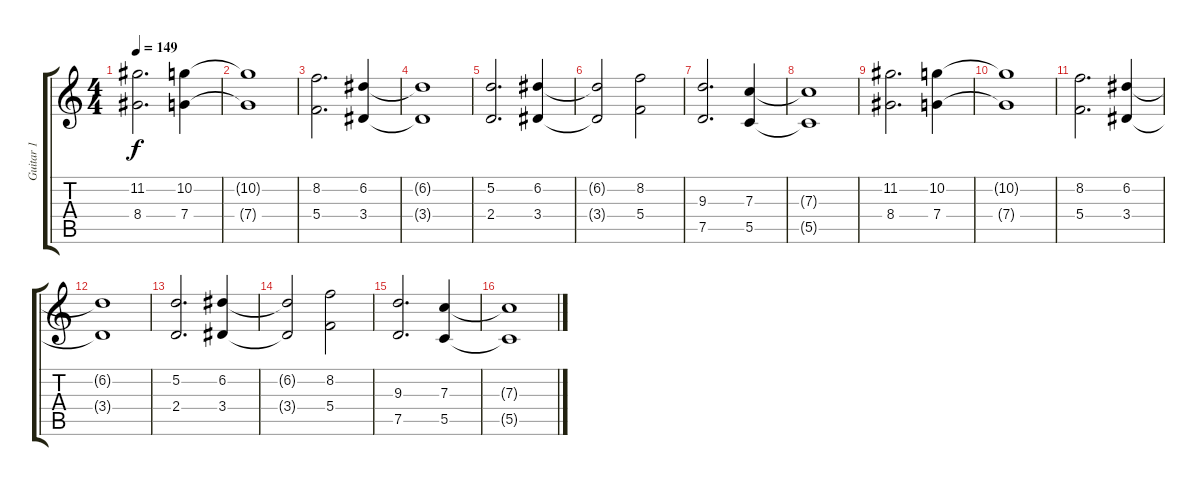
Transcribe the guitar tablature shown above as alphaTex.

\track ("Guitar 1" "Guitar 1") {instrument electricguitarclean}
\staff {score tabs}
\tuning (D4 A3 F3 C3 G2 C2) {hide}
\ts (4 4)
\tempo 149
\clef g2
\ks c
(11.2 8.4).2{d dy f volume 13 instrument electricguitarclean} (10.2 7.4).4 |
(10.2{t} 7.4{t}).1 |
(8.2 5.4).2{d} (6.2 3.4).4 |
(6.2{t} 3.4{t}).1 |
(5.2 2.4).2{d} (6.2 3.4).4 |
(6.2{t} 3.4{t}).2 (8.2 5.4).2 |
(9.3 7.5).2{d} (7.3 5.5).4 |
(7.3{t} 5.5{t}).1 |
(11.2 8.4).2{d} (10.2 7.4).4 |
(10.2{t} 7.4{t}).1 |
(8.2 5.4).2{d} (6.2 3.4).4 |
(6.2{t} 3.4{t}).1 |
(5.2 2.4).2{d} (6.2 3.4).4 |
(6.2{t} 3.4{t}).2 (8.2 5.4).2 |
(9.3 7.5).2{d} (7.3 5.5).4 |
(7.3{t} 5.5{t}).1
